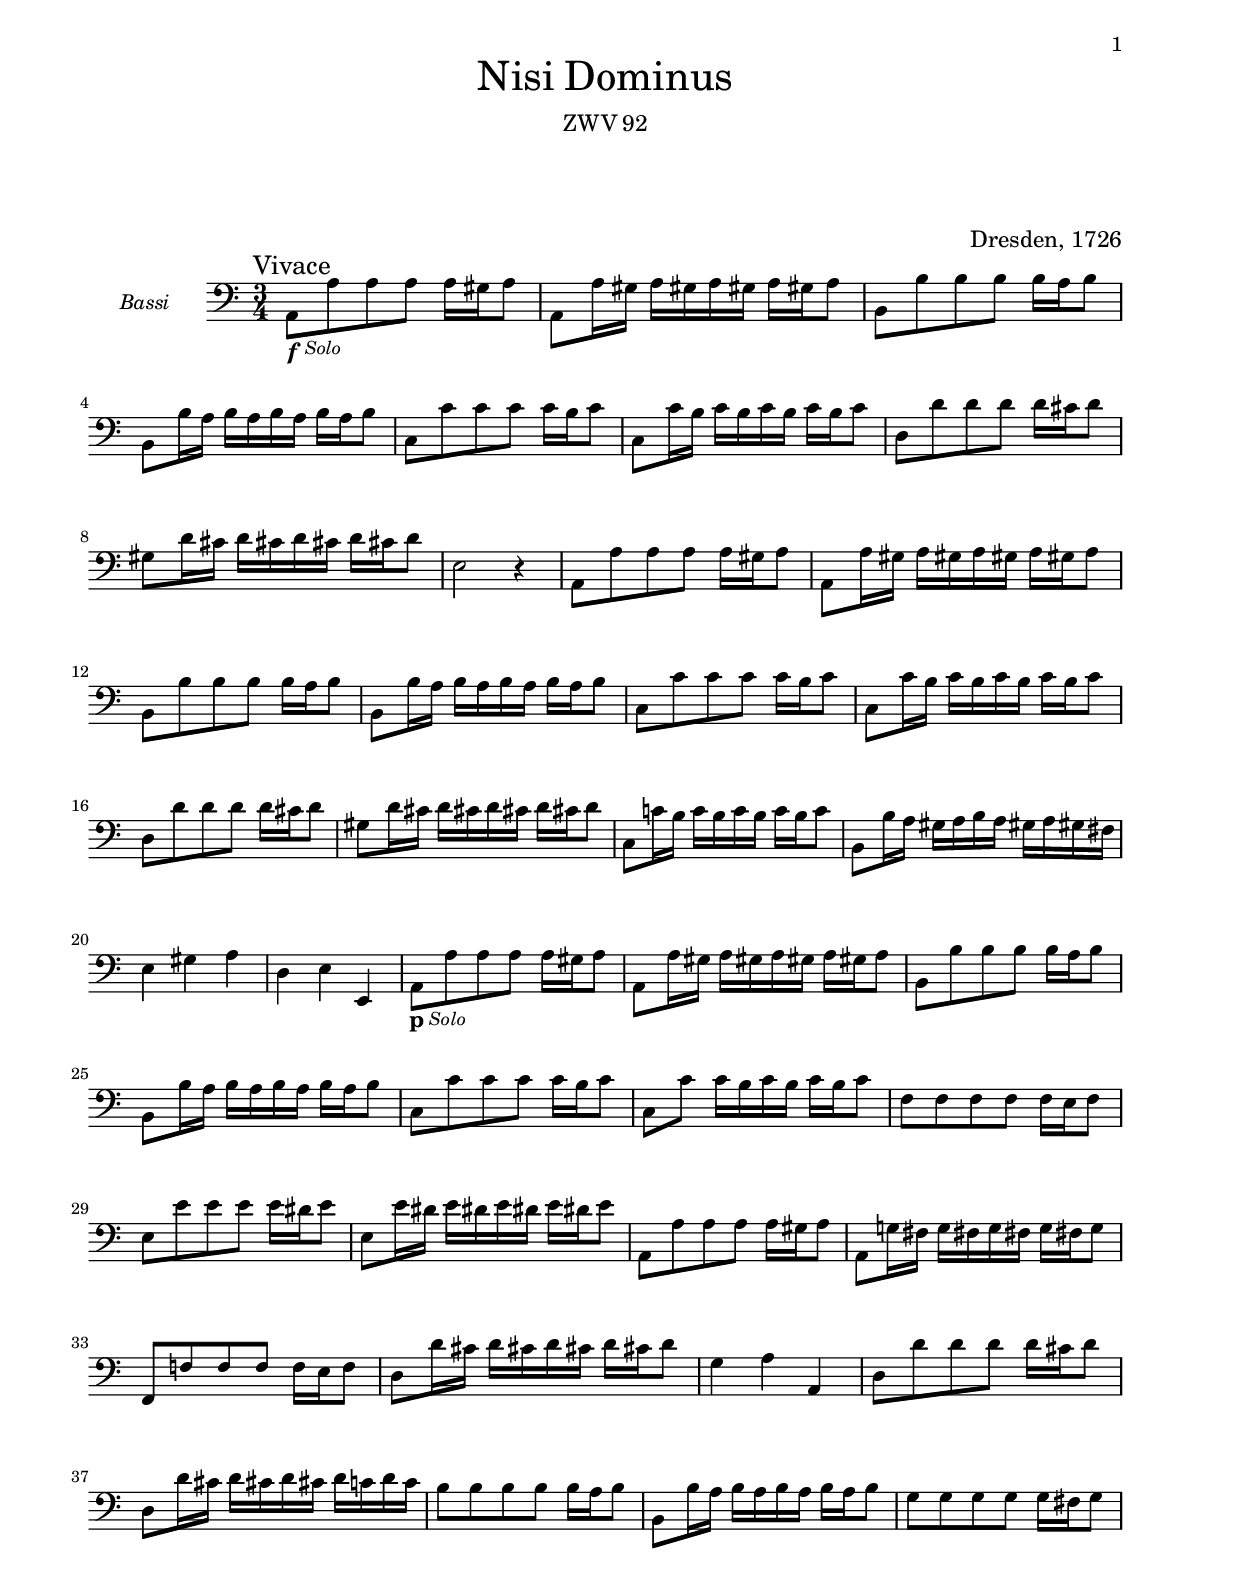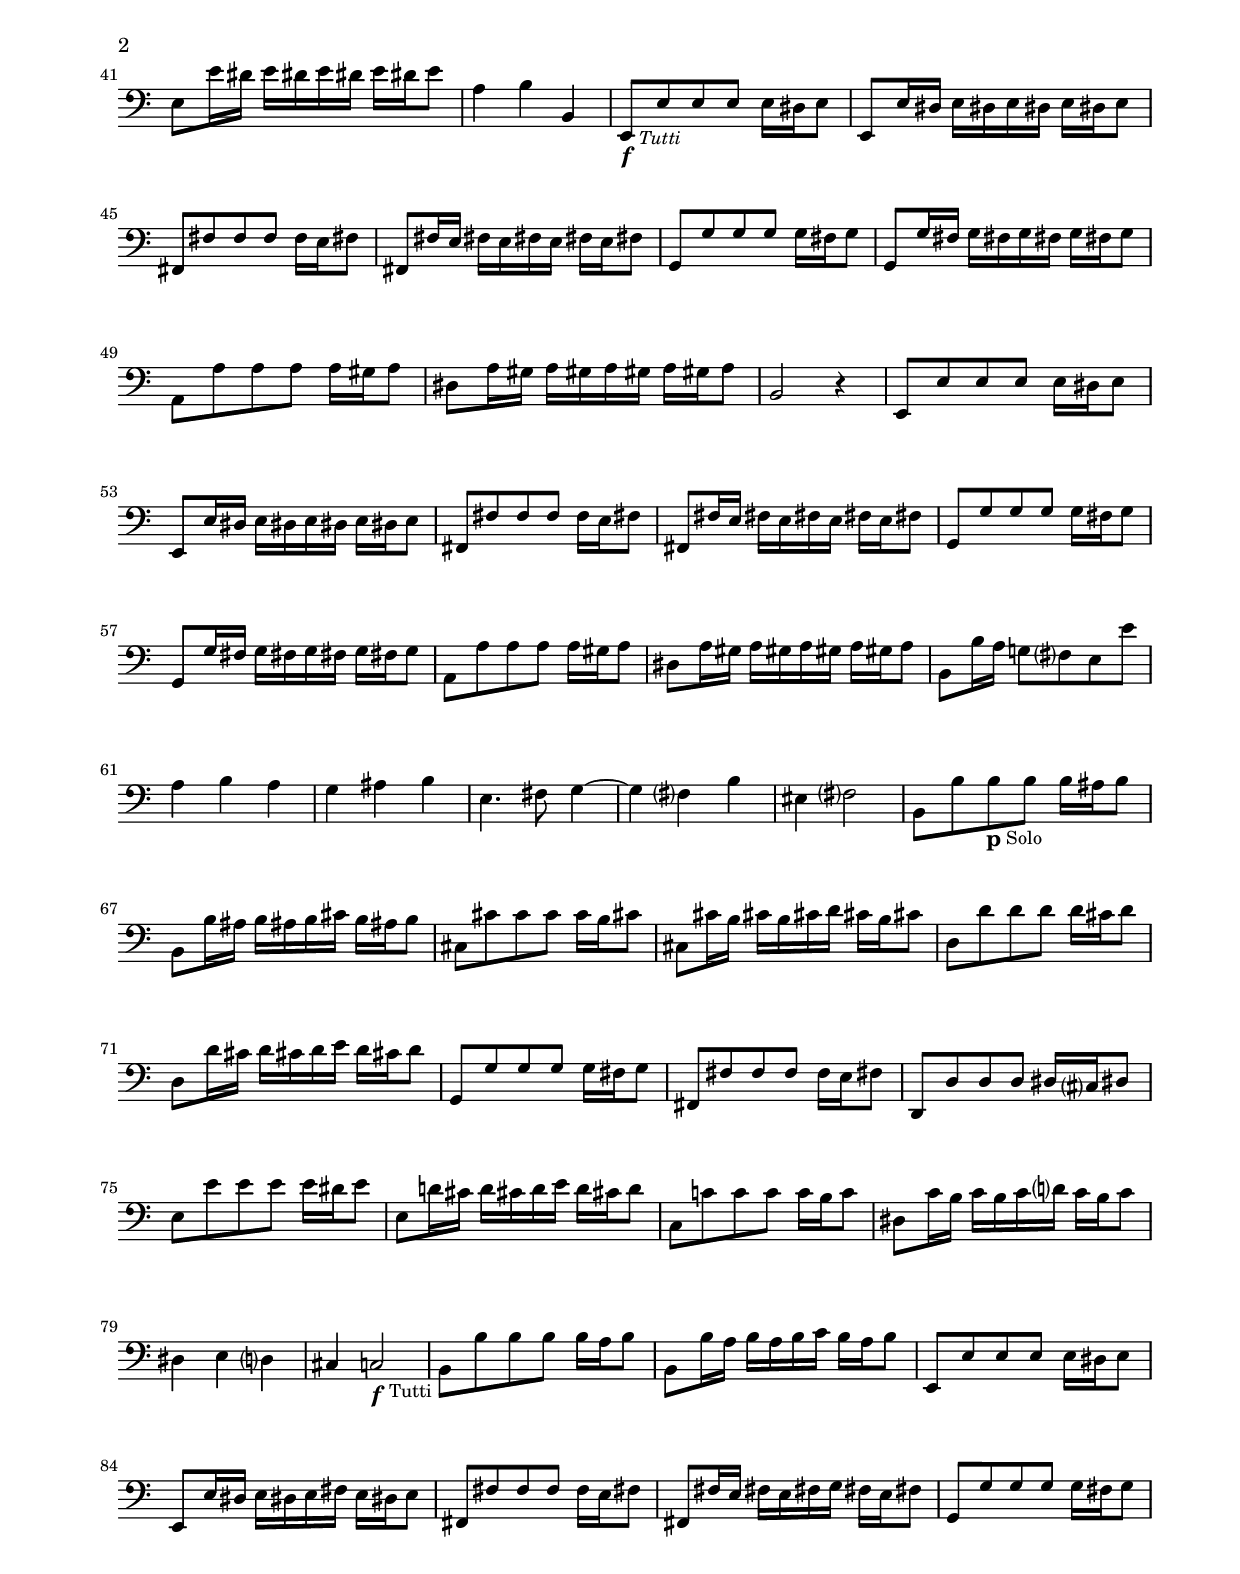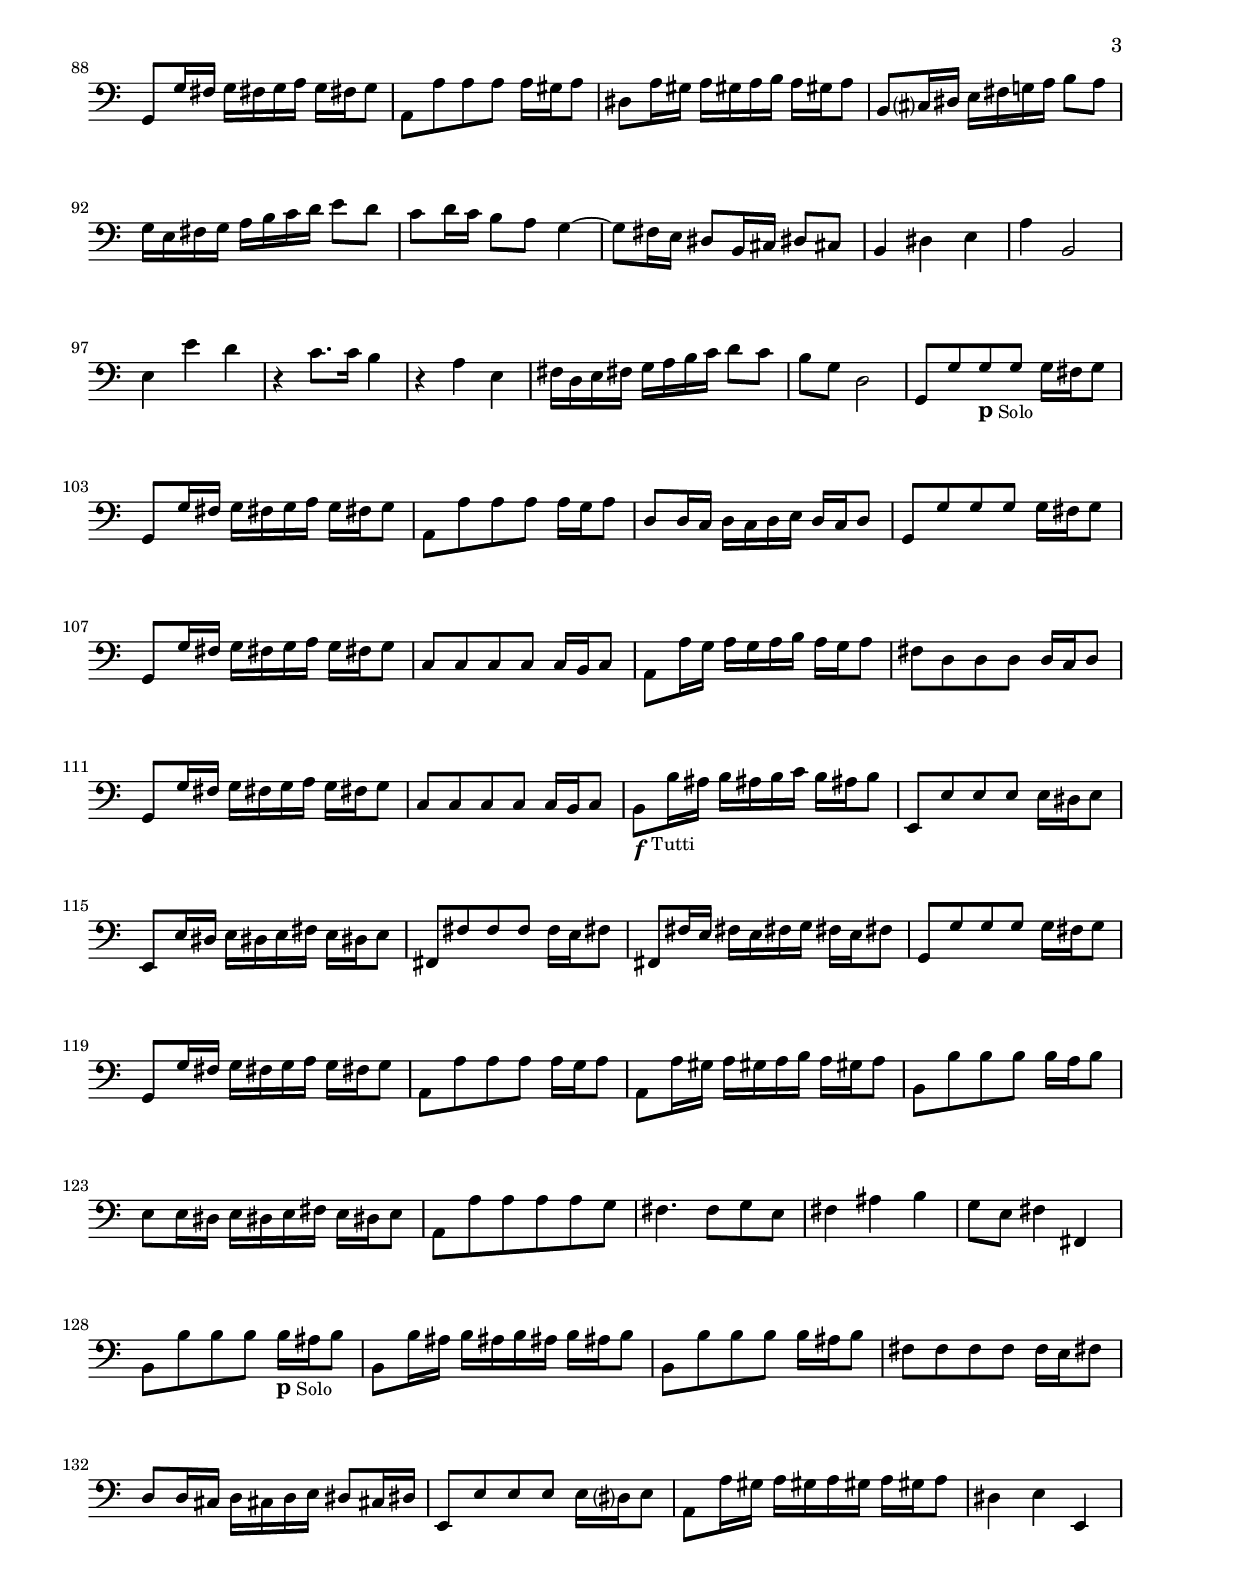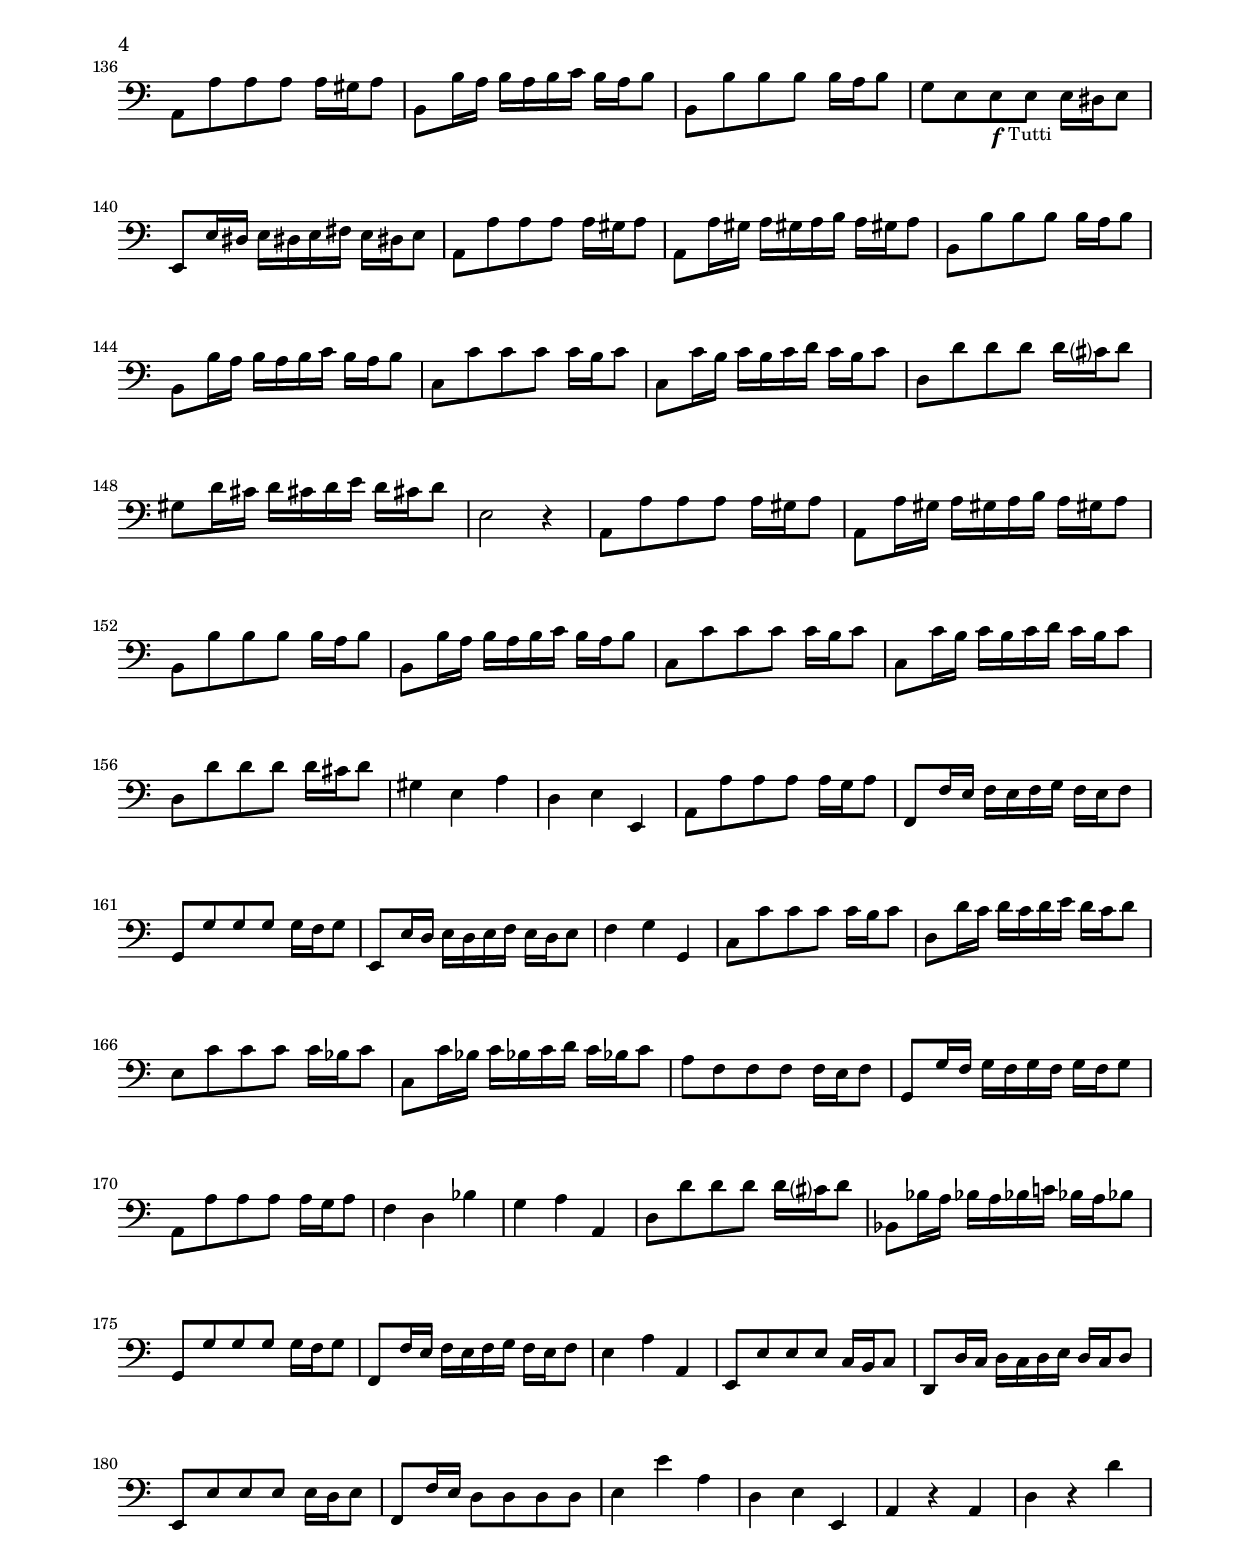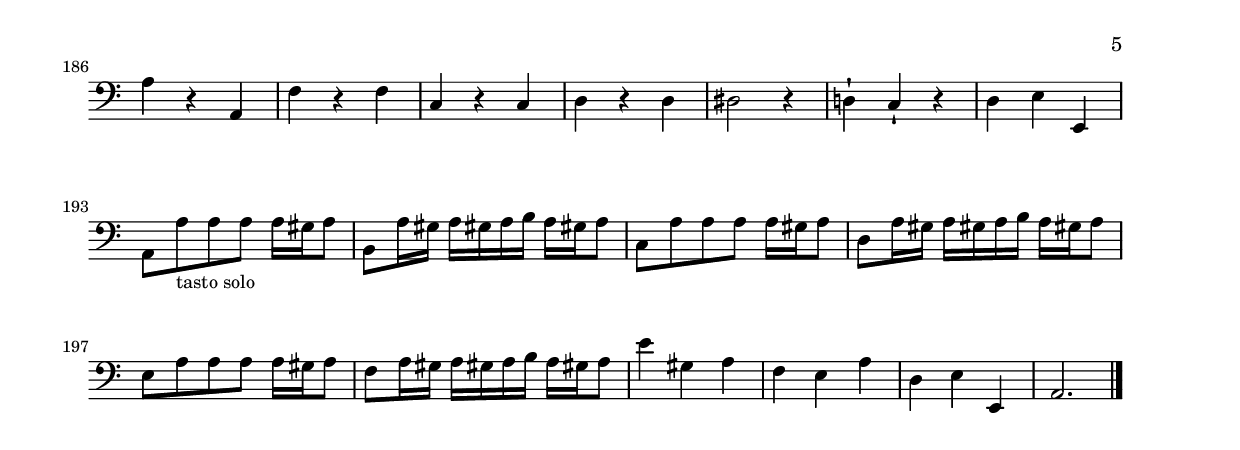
% (c) 2017 by Wolfgang Skala.
% This file is licensed under the Creative Commons Attribution-NonCommercial-ShareAlike 4.0 International License.
% To view a copy of this license, visit http://creativecommons.org/licenses/by-nc-sa/4.0/.

\version "2.18.0"

\include "../definitions.ly"

\paper {
	indent = 2\cm
	system-separator-markup = ##f
	system-system-spacing = #'((basic-distance . 15.5) (minimum-distance . 8) (padding . 1) (stretchability . 60))
	last-bottom-spacing = #'((basic-distance . 20) (minimum-distance . 1) (padding . 1) (stretchability . 100))
}

#(set-global-staff-size 17.82)

\book {
	\bookpart {
		\header {
			title = \markup {
				\medium \center-column {
					\normal-text \larger \larger \line { Nisi Dominus }
					\smaller \smaller \smaller \line { ZWV 92 }
				}
			}
			subtitle = \markup { \vspace #3 \normal-text \larger \larger " " }
			composer = \markup { \larger "Dresden, 1726" }
		}
		\paper { max-systems-per-page = #11 }
		\score {
			<<
				\new Staff {
					\set Staff.instrumentName = "Bassi"
					\NisiDominusBassiEdOrgano
				}
			>>
		}
	}
}